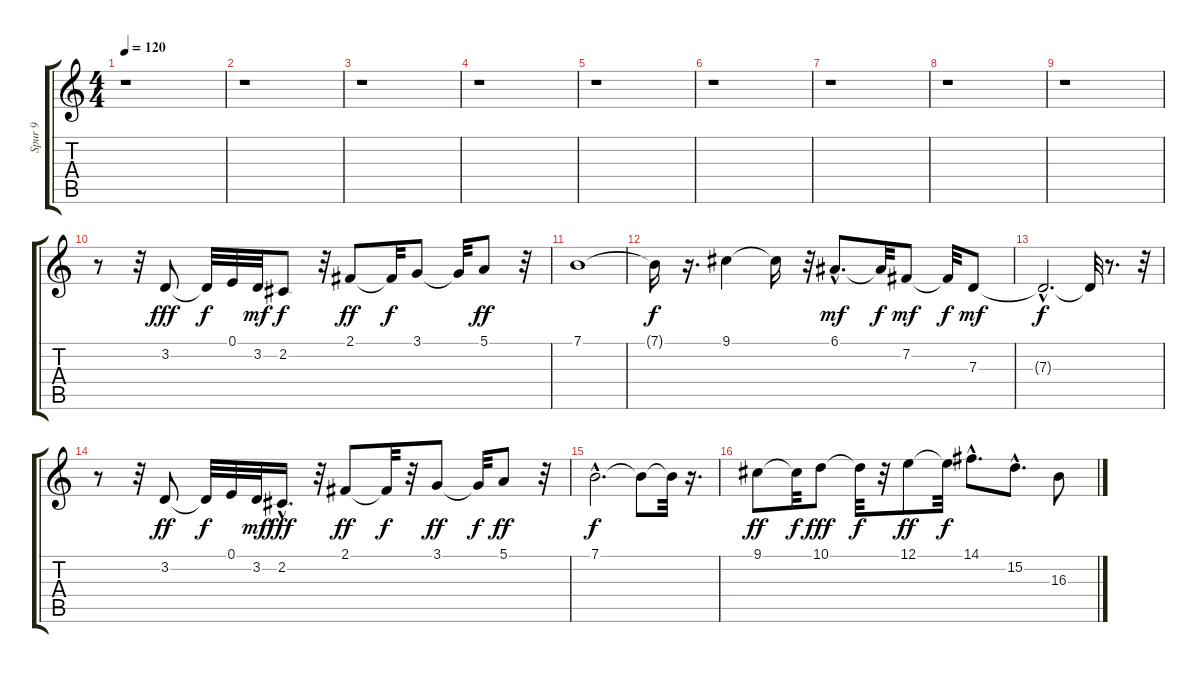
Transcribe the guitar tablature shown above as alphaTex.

\track ("Spur 9" "Spur 9") {instrument trumpet}
\staff {score tabs}
\tuning (E4 B3 G3 D3 A2 E2) {hide}
\ts (4 4)
\tempo 120
\clef g2
\ks c
r.1{dy fff} |
r.1 |
r.1 |
r.1 |
r.1 |
r.1 |
r.1 |
r.1 |
r.1 |
r.8 r.32 3.2.8 3.2{t}.32{dy f} 0.1.32 3.2.32{dy mf} 2.2.8{dy f} r.32 2.1.8{dy ff} 2.1{t}.32{dy f} 3.1.8 3.1{t}.32 5.1.8{dy ff} r.32 |
7.1.1 |
7.1{t}.16{dy f} r.16{d} 9.1.4 9.1{t}.16 r.32 6.1{hac}.8{d dy mf} 6.1{t}.32{dy f} 7.2.8{dy mf} 7.2{t}.32{dy f} 7.3.8{dy mf} |
7.3{hac t}.2{d dy f} 7.3{t}.32 r.8{d} r.32 |
r.8 r.32 3.2.8{dy ff} 3.2{t}.32{dy f} 0.1.32 3.2.32{dy mf} 2.2{hac}.16{d dy fff} r.32 2.1.8{dy ff} 2.1{t}.32{dy f} r.32 3.1.8{dy ff} 3.1{t}.32{dy f} 5.1.8{dy ff} r.32 |
7.1{hac}.2{d dy f} 7.1{t}.8 7.1{t}.32 r.16{d} |
9.1.8{dy ff} 9.1{t}.32{dy f} 10.1.8{dy fff} 10.1{t}.32{dy f} r.32 12.1.8{dy ff} 12.1{t}.32{dy f} 14.1{hac}.8{d} 15.2{hac}.8{d} 16.3.8
